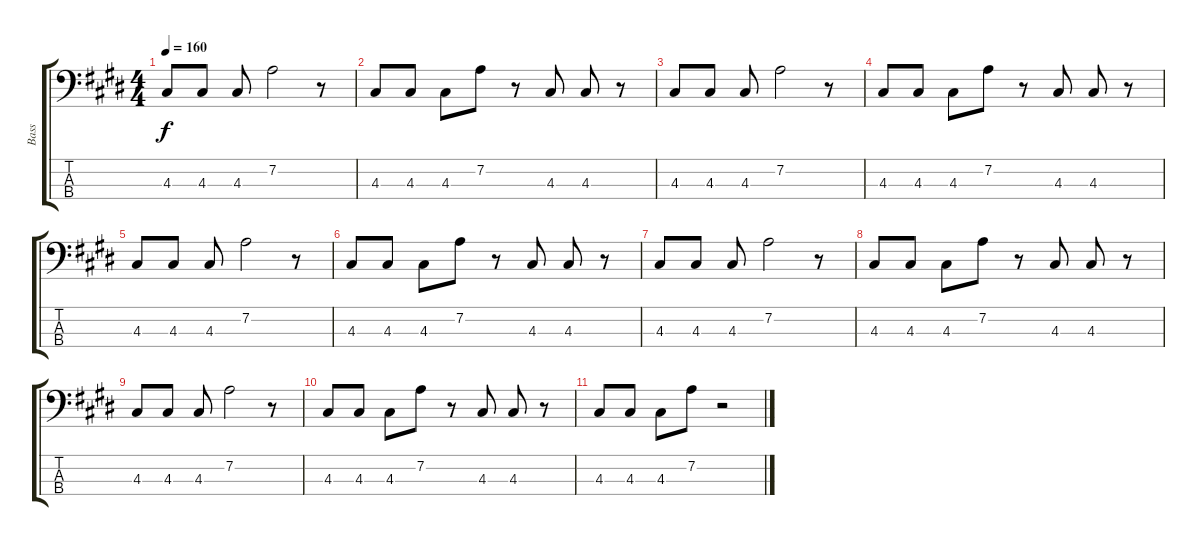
\track ("Bass" "Bass") {instrument electricbassfinger}
\staff {score tabs}
\tuning (G2 D2 A1 E1) {hide}
\ts (4 4)
\tempo 160
\clef f4
\ks c#minor
4.3.8{dy f} 4.3.8 4.3.8 7.2.2 r.8 |
4.3.8 4.3.8 4.3.8 7.2.8 r.8 4.3.8 4.3.8 r.8 |
4.3.8 4.3.8 4.3.8 7.2.2 r.8 |
4.3.8 4.3.8 4.3.8 7.2.8 r.8 4.3.8 4.3.8 r.8 |
4.3.8 4.3.8 4.3.8 7.2.2 r.8 |
4.3.8 4.3.8 4.3.8 7.2.8 r.8 4.3.8 4.3.8 r.8 |
4.3.8 4.3.8 4.3.8 7.2.2 r.8 |
4.3.8 4.3.8 4.3.8 7.2.8 r.8 4.3.8 4.3.8 r.8 |
4.3.8 4.3.8 4.3.8 7.2.2 r.8 |
4.3.8 4.3.8 4.3.8 7.2.8 r.8 4.3.8 4.3.8 r.8 |
4.3.8 4.3.8 4.3.8 7.2.8 r.2
